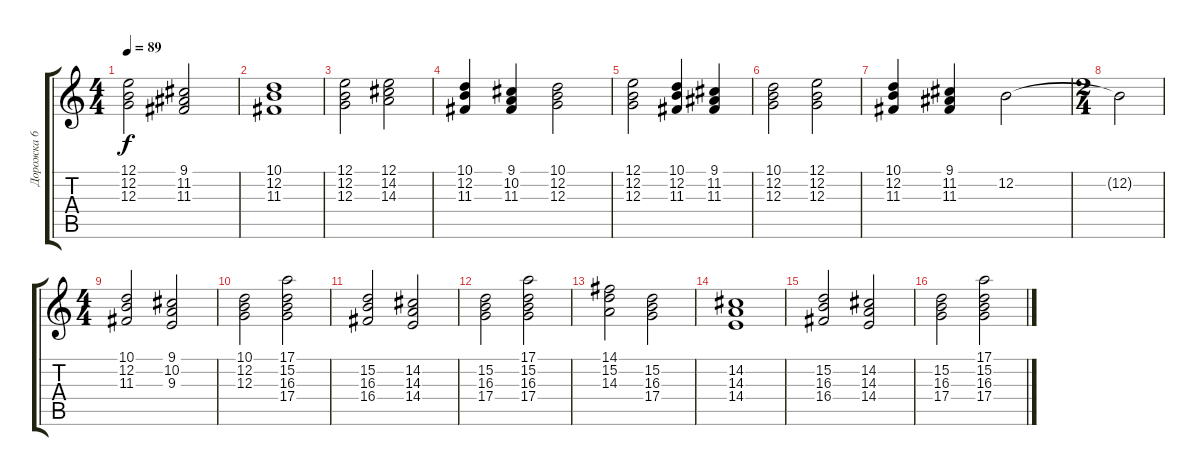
\track ("Дорожка 6" "Дорожка 6") {instrument stringensemble2}
\staff {score tabs}
\tuning (E4 B3 G3 D3 A2 E2) {hide}
\ts (4 4)
\tempo 89
\clef g2
\ks c
(12.1 12.2 12.3).2{dy f} (9.1 11.2 11.3).2 |
(10.1 12.2 11.3).1 |
(12.1 12.2 12.3).2 (12.1 14.2 14.3).2 |
(10.1 12.2 11.3).4 (9.1 10.2 11.3).4 (10.1 12.2 12.3).2 |
(12.1 12.2 12.3).2 (10.1 12.2 11.3).4 (9.1 11.2 11.3).4 |
(10.1 12.2 12.3).2 (12.1 12.2 12.3).2 |
(10.1 12.2 11.3).4 (9.1 11.2 11.3).4 12.2.2 |
\ts (2 4)
12.2{t}.2 |
\ts (4 4)
(10.1 12.2 11.3).2 (9.1 10.2 9.3).2 |
(10.1 12.2 12.3).2 (17.1 15.2 16.3 17.4).2 |
(15.2 16.3 16.4).2 (14.2 14.3 14.4).2 |
(15.2 16.3 17.4).2 (17.1 15.2 16.3 17.4).2 |
(14.1 15.2 14.3).2 (15.2 16.3 17.4).2 |
(14.2 14.3 14.4).1 |
(15.2 16.3 16.4).2 (14.2 14.3 14.4).2 |
(15.2 16.3 17.4).2 (17.1 15.2 16.3 17.4).2
